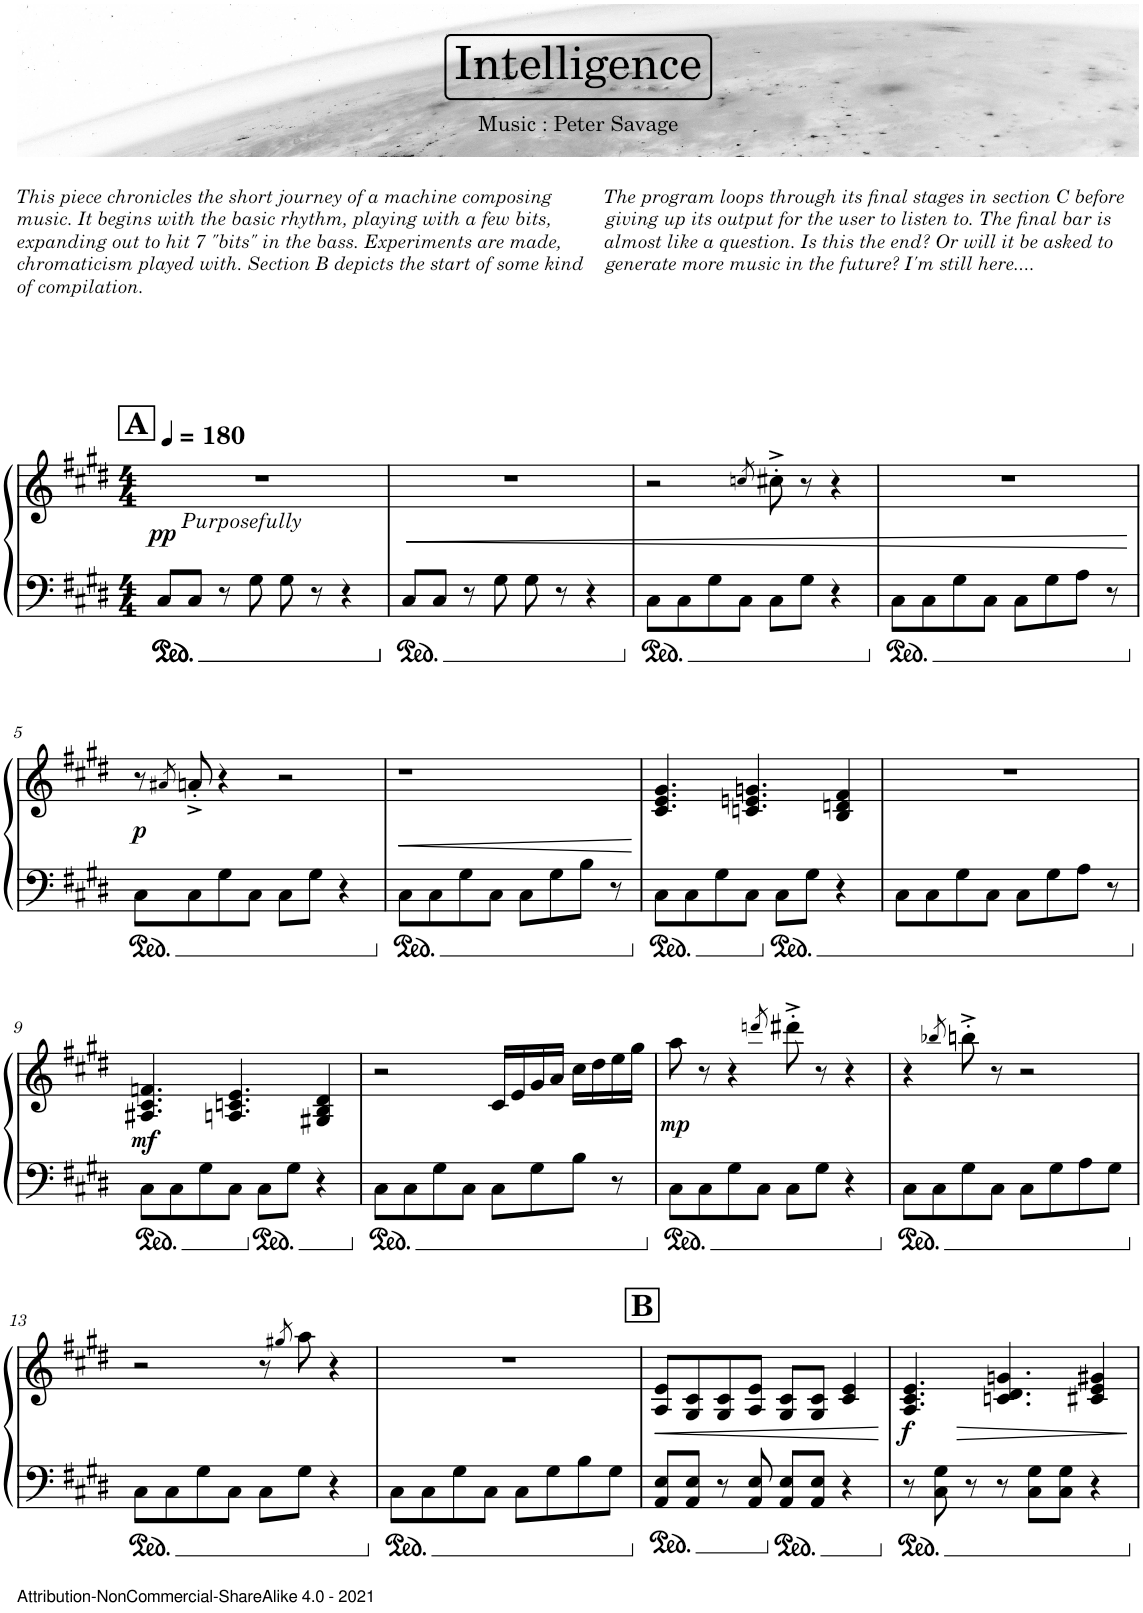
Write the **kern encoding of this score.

**kern	**kern	**dynam
*part1	*part1	*part1
*staff2	*staff1	*staff1/2
*I"Piano	*	*
*I'Pno.	*	*
*clefF4	*clefG2	*
*k[f#c#g#d#]	*k[f#c#g#d#]	*
*M4/4	*M4/4	*
*MM180	*MM180	*
!!LO:REH:place=s1:a:B:cj:fs=14:t=A
=1	=1	=1
!	!LO:TX:b:i:t=Purposefully	!
!	!	!LO:DY:b
8C#/L	1r	pp
8C#/J	.	.
8r	.	.
8G#\	.	.
8G#\	.	.
8r	.	.
4r	.	.
=2	=2	=2
!	!	!LO:HP:b
8C#/L	1r	<
8C#/J	.	.
8r	.	.
8G#\	.	.
8G#\	.	.
8r	.	.
4r	.	.
=3	=3	=3
8C#\L	2r	.
8C#\	.	.
8G#\	.	.
8C#\J	.	.
.	8qccn/	.
8C#\L	8cc#X'^\	.
8G#\J	8r	.
4r	4r	.
=4	=4	=4
8C#\L	1r	.
8C#\	.	.
8G#\	.	.
8C#\J	.	.
8C#\L	.	.
8G#\	.	.
8A\J	.	.
8r	.	.
.	.	[
!!LO:LB:g=z
=5	=5	=5
!	!	!LO:DY:b
8C#\L	8r	p
.	8qa#X/	.
8C#\	8an'^/	.
8G#\	4r	.
8C#\J	.	.
8C#\L	2r	.
8G#\J	.	.
4r	.	.
=6	=6	=6
!	!	!LO:HP:b
8C#\L	1r	<
8C#\	.	.
8G#\	.	.
8C#\J	.	.
8C#\L	.	.
8G#\	.	.
8B\J	.	.
8r	.	.
.	.	[
=7	=7	=7
8C#\L	4.c#/ 4.e/ 4.g#/	.
8C#\	.	.
8G#\	.	.
8C#\J	4.cn/ 4.en/ 4.gn/	.
8C#\L	.	.
8G#\J	.	.
4r	4B/ 4dn/ 4f#/	.
=8	=8	=8
8C#\L	1r	.
8C#\	.	.
8G#\	.	.
8C#\J	.	.
8C#\L	.	.
8G#\	.	.
8A\J	.	.
8r	.	.
!!LO:LB:g=z
=9	=9	=9
!	!	!LO:DY:b
8C#\L	4.A#X/ 4.c#/ 4.fn/	mf
8C#\	.	.
8G#\	.	.
8C#\J	4.An/ 4.cn/ 4.e/	.
8C#\L	.	.
8G#\J	.	.
4r	4G#X/ 4B/ 4d#/	.
=10	=10	=10
8C#\L	2r	.
8C#\	.	.
8G#\	.	.
8C#\J	.	.
8C#\L	16c#/LL	.
.	16e/	.
8G#\	16g#/	.
.	16a/JJ	.
8B\J	16cc#\LL	.
.	16dd#\	.
8r	16ee\	.
.	16gg#\JJ	.
=11	=11	=11
!	!	!LO:DY:b
8C#\L	8aa\	mp
8C#\	8r	.
8G#\	4r	.
8C#\J	.	.
.	8qdddn/	.
8C#\L	8ddd#X'^\	.
8G#\J	8r	.
4r	4r	.
=12	=12	=12
8C#\L	4r	.
8C#\	.	.
.	8qbb-X/	.
8G#\	8bbn'^\	.
8C#\J	8r	.
8C#\L	2r	.
8G#\	.	.
8A\	.	.
8G#\J	.	.
!!LO:LB:g=z
=13	=13	=13
8C#\L	2r	.
8C#\	.	.
8G#\	.	.
8C#\J	.	.
8C#\L	8r	.
.	8qgg#X/	.
8G#\J	8aa\	.
4r	4r	.
=14	=14	=14
8C#\L	1r	.
8C#\	.	.
8G#\	.	.
8C#\J	.	.
8C#\L	.	.
8G#\	.	.
8B\	.	.
8G#\J	.	.
!!LO:REH:place=s1:a:B:cj:fs=14:t=B
=15	=15	=15
!	!	!LO:HP:b
8AA/ 8E/L	8A/ 8e/L	<
8AA/ 8E/J	8G#/ 8c#/	.
8r	8G#/ 8c#/	.
8AA/ 8E/	8A/ 8e/J	.
8AA/ 8E/L	8G#/ 8c#/L	.
8AA/ 8E/J	8G#/ 8c#/J	.
4r	4c#/ 4e/	.
.	.	[
=16	=16	=16
!	!	!LO:HP:b
!	!	!LO:DY:n=1:b
8r	4.A/ 4.c#/ 4.e/	> f
8C#\ 8G#\	.	.
8r	.	.
8r	4.cn/ 4.d#/ 4.gn/	.
8C#\ 8G#\L	.	.
8C#\ 8G#\J	.	.
4r	4c#X/ 4e/ 4g#X/	.
.	.	]
=	=	=
*-	*-	*-
